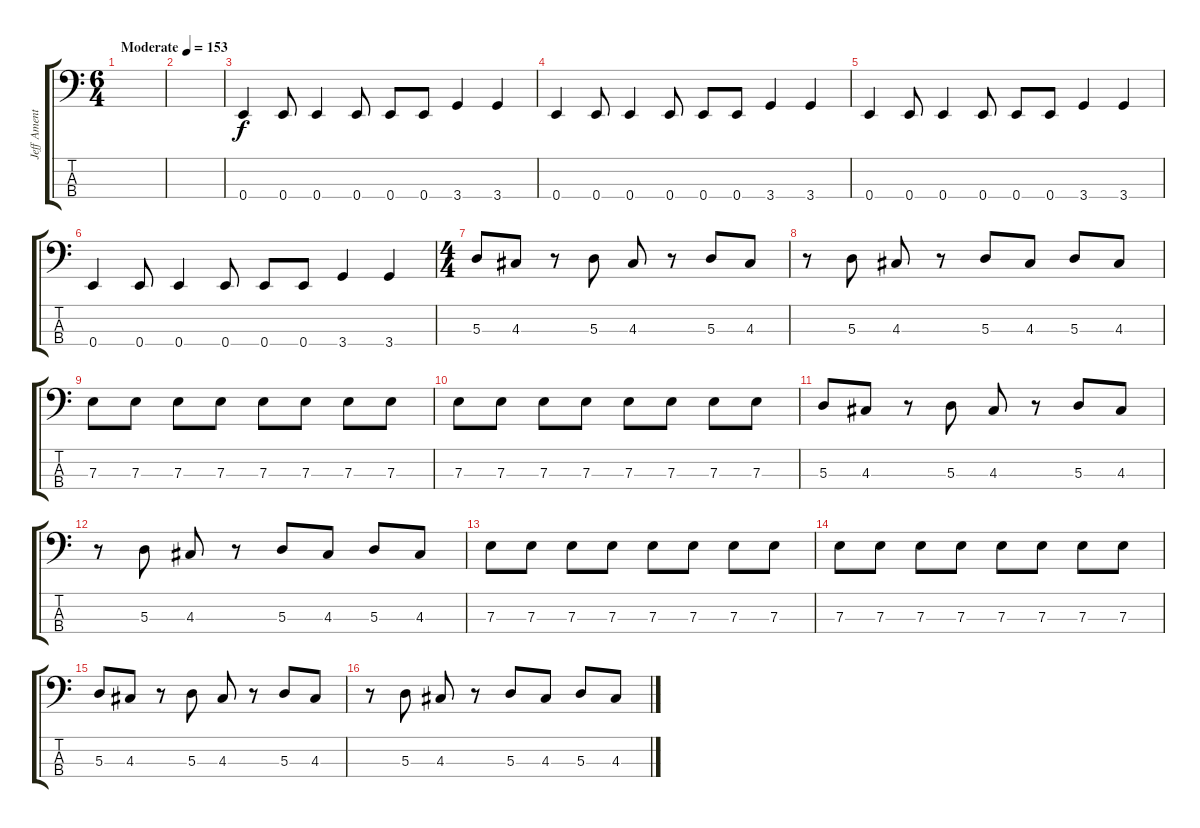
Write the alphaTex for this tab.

\track ("Jeff Ament" "Jeff Ament") {instrument electricbassfinger}
\staff {score tabs}
\tuning (G2 D2 A1 E1) {hide}
\ts (6 4)
\tempo (153 "Moderate")
\clef f4
\ks c
|
|
0.4.4 0.4.8 0.4.4 0.4.8 0.4.8 0.4.8 3.4.4 3.4.4 |
0.4.4 0.4.8 0.4.4 0.4.8 0.4.8 0.4.8 3.4.4 3.4.4 |
0.4.4 0.4.8 0.4.4 0.4.8 0.4.8 0.4.8 3.4.4 3.4.4 |
0.4.4 0.4.8 0.4.4 0.4.8 0.4.8 0.4.8 3.4.4 3.4.4 |
\ts (4 4)
5.3.8 4.3.8 r.8 5.3.8 4.3.8 r.8 5.3.8 4.3.8 |
r.8 5.3.8 4.3.8 r.8 5.3.8 4.3.8 5.3.8 4.3.8 |
7.3.8 7.3.8 7.3.8 7.3.8 7.3.8 7.3.8 7.3.8 7.3.8 |
7.3.8 7.3.8 7.3.8 7.3.8 7.3.8 7.3.8 7.3.8 7.3.8 |
5.3.8 4.3.8 r.8 5.3.8 4.3.8 r.8 5.3.8 4.3.8 |
r.8 5.3.8 4.3.8 r.8 5.3.8 4.3.8 5.3.8 4.3.8 |
7.3.8 7.3.8 7.3.8 7.3.8 7.3.8 7.3.8 7.3.8 7.3.8 |
7.3.8 7.3.8 7.3.8 7.3.8 7.3.8 7.3.8 7.3.8 7.3.8 |
5.3.8 4.3.8 r.8 5.3.8 4.3.8 r.8 5.3.8 4.3.8 |
r.8 5.3.8 4.3.8 r.8 5.3.8 4.3.8 5.3.8 4.3.8
